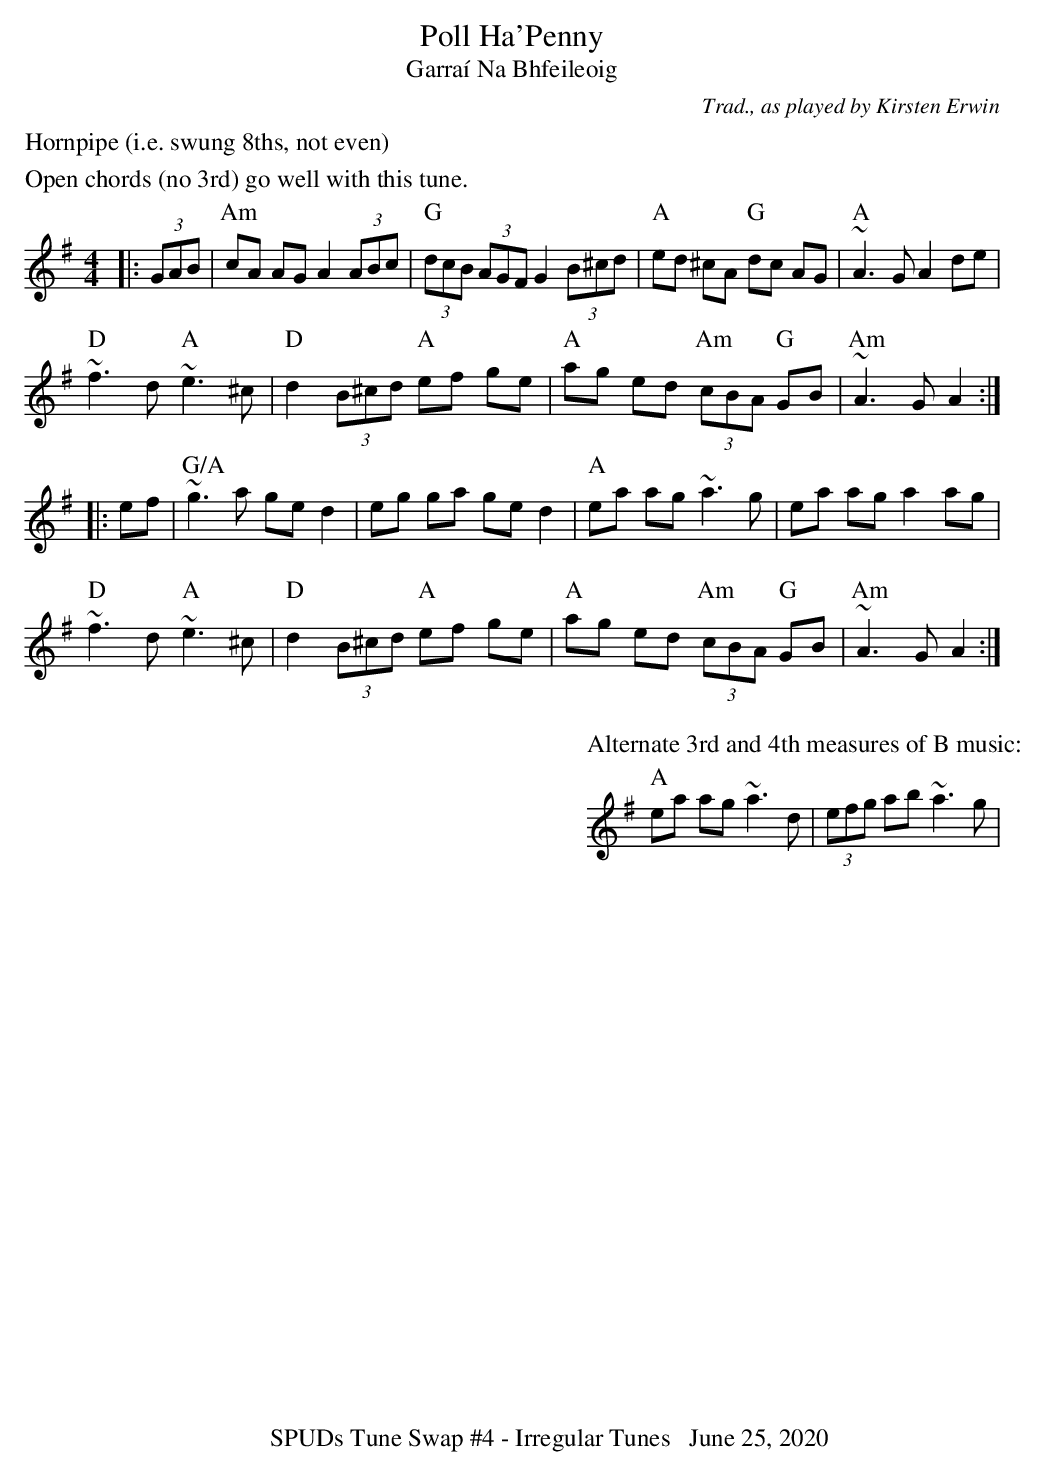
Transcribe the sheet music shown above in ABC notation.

X:1
T:Poll Ha'Penny
T:Garra\'i Na Bhfeileoig
C: Trad., as played by Kirsten Erwin
M:4/4
L:1/8
K:Ador
%%text Hornpipe (i.e. swung 8ths, not even)
%%text Open chords (no 3rd) go well with this tune.
|: (3GAB | "Am"cA AG A2 (3ABc | "G"(3dcB (3AGF G2 (3B^cd | \
"A"ed ^cA "G"dc AG | "A"~A3G A2 de |
"D"~f3d "A"~e3^c | "D"d2 (3B^cd "A"ef ge | "A"ag ed "Am"(3cBA "G"GB | "Am"~A3G A2 :|
|: ef | "G/A"~g3a ge d2 | eg ga ge d2 | "A"ea ag ~a3 g | ea ag a2 ag |
"D"~f3d "A"~e3^c | "D"d2 (3B^cd "A"ef ge | "A"ag ed "Am"(3cBA "G"GB | "Am"~A3G A2 :|
%%vskip 0.2in
%%text Alternate 3rd and 4th measures of B music:
"A"ea ag ~a3 d | (3efg ab ~a3g |
